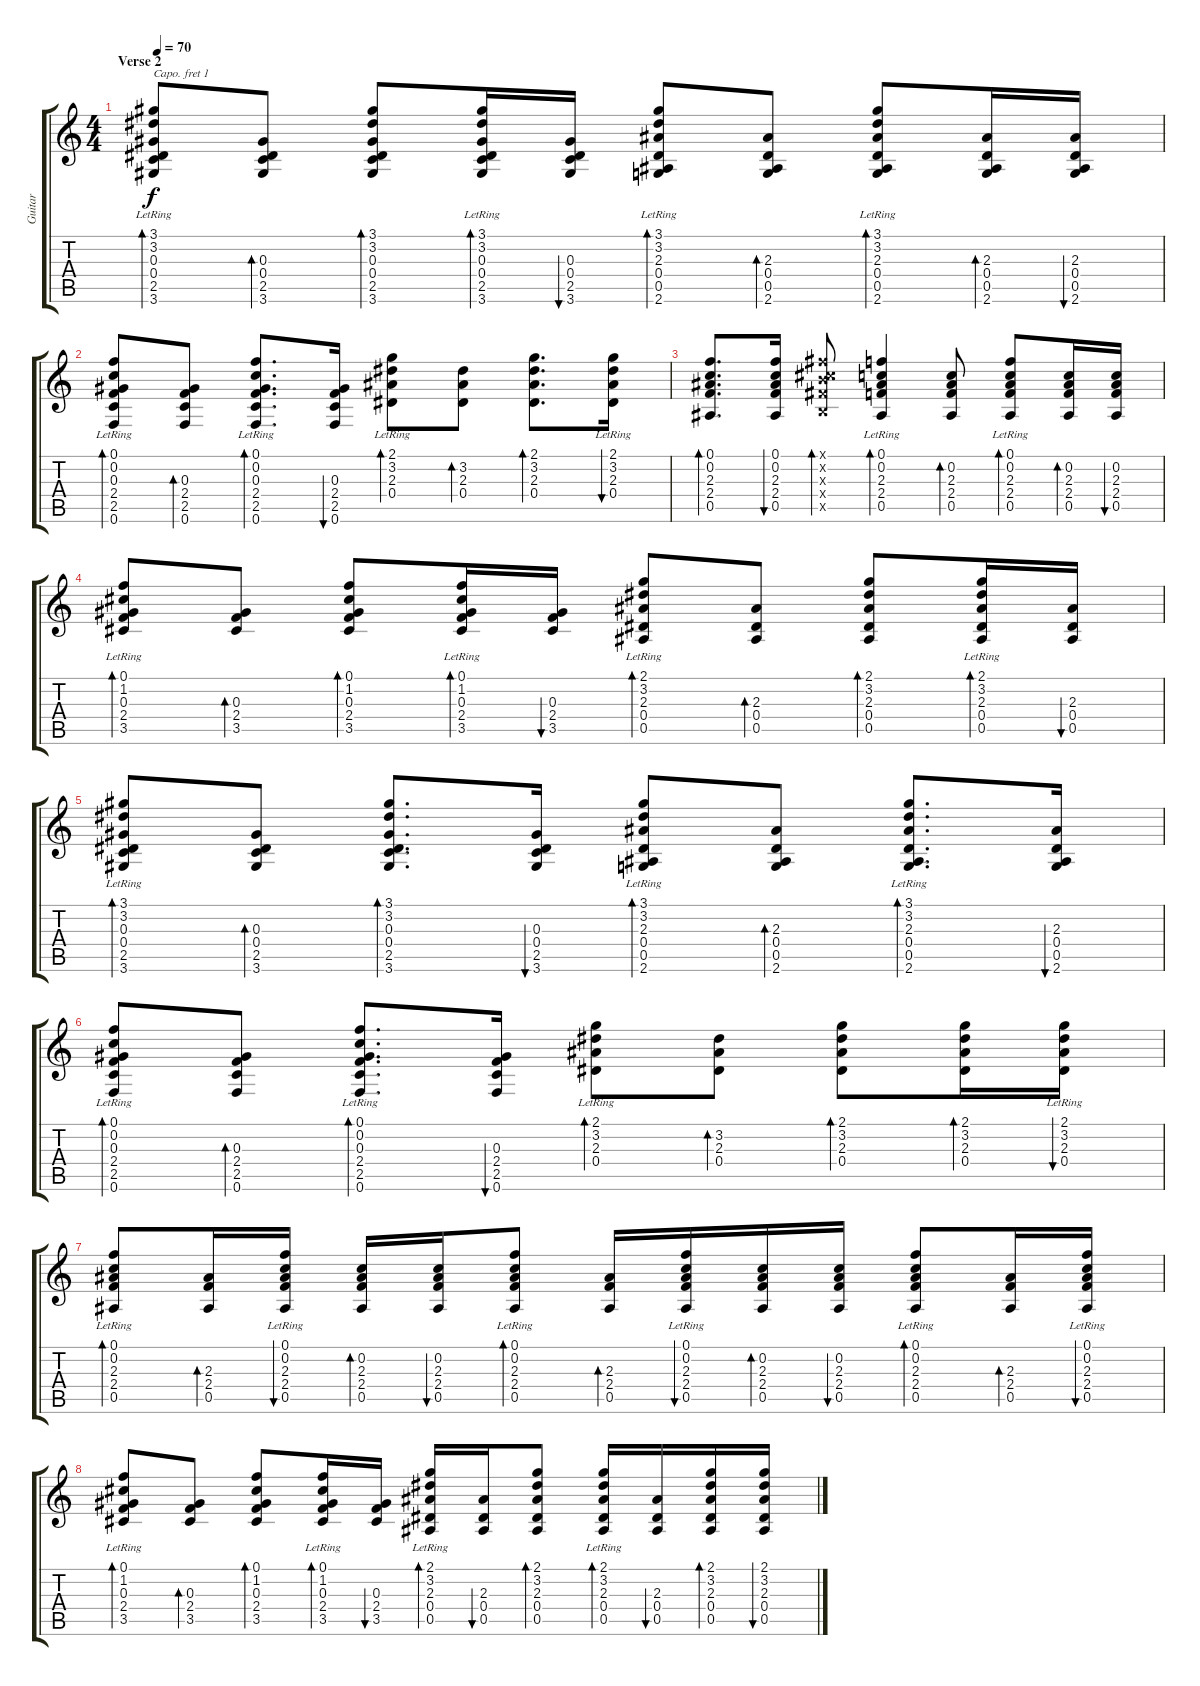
\track ("Guitar" "Guitar") {instrument acousticguitarsteel}
\staff {score tabs}
\capo 1
\tuning (E4 B3 G3 D3 A2 E2) {hide}
\ts (4 4)
\section ("" "Verse 2")
\tempo 70
\clef g2
\ks c
(3.1{lr} 3.2{lr} 0.3 0.4 2.5 3.6).8{bd 30 dy f} (0.3 0.4 2.5 3.6).8{bd 30} (3.1 3.2 0.3 0.4 2.5 3.6).8{bd 30} (3.1 3.2{lr} 0.3 0.4 2.5 3.6).16{bd 30} (0.3 0.4 2.5 3.6).16{bu 30} (3.1{lr} 3.2{lr} 2.3 0.4 0.5 2.6).8{bd 30} (2.3 0.4 0.5 2.6).8{bd 30} (3.1{lr} 3.2{lr} 2.3 0.4 0.5 2.6).8{bd 30} (2.3 0.4 0.5 2.6).16{bd 30} (2.3 0.4 0.5 2.6).16{bu 30} |
(0.1{lr} 0.2{lr} 0.3 2.4 2.5 0.6).8{bd 30} (0.3 2.4 2.5 0.6).8{bd 30} (0.1{lr} 0.2{lr} 0.3 2.4 2.5 0.6).8{d bd 30} (0.3 2.4 2.5 0.6).16{bu 30} (2.1{lr} 3.2 2.3 0.4).8{bd 30} (3.2 2.3 0.4).8{bd 30} (2.1 3.2 2.3 0.4).8{d bd 30} (2.1{lr} 3.2{lr} 2.3 0.4).16{bu 30} |
(0.1 0.2 2.3 2.4 0.5).8{d bd 30} (0.1 0.2 2.3 2.4 0.5).16{bu 30} (1.1{x} 1.2{x} 3.3{x} 3.4{x} 1.5{x}).8{bd 30} (0.1{lr} 0.2 2.3 2.4 0.5).4{bd 30} (0.2 2.3 2.4 0.5).8{bd 30} (0.1{lr} 0.2 2.3 2.4 0.5).8{bd 30} (0.2 2.3 2.4 0.5).16{bd 30} (0.2 2.3 2.4 0.5).16{bu 30} |
(0.1{lr} 1.2{lr} 0.3 2.4 3.5).8{bd 30} (0.3 2.4 3.5).8{bd 30} (0.1 1.2 0.3 2.4 3.5).8{bd 30} (0.1{lr} 1.2{lr} 0.3 2.4 3.5).16{bd 30} (0.3 2.4 3.5).16{bu 30} (2.1{lr} 3.2{lr} 2.3 0.4 0.5).8{bd 30} (2.3 0.4 0.5).8{bd 30} (2.1 3.2 2.3 0.4 0.5).8{bd 30} (2.1{lr} 3.2{lr} 2.3 0.4 0.5).16{bd 30} (2.3 0.4 0.5).16{bu 30} |
(3.1{lr} 3.2{lr} 0.3 0.4 2.5 3.6).8{bd 30} (0.3 0.4 2.5 3.6).8{bd 30} (3.1 3.2 0.3 0.4 2.5 3.6).8{d bd 30} (0.3 0.4 2.5 3.6).16{bu 30} (3.1{lr} 3.2{lr} 2.3 0.4 0.5 2.6).8{bd 30} (2.3 0.4 0.5 2.6).8{bd 30} (3.1{lr} 3.2{lr} 2.3 0.4 0.5 2.6).8{d bd 30} (2.3 0.4 0.5 2.6).16{bu 30} |
(0.1{lr} 0.2{lr} 0.3 2.4 2.5 0.6).8{bd 30} (0.3 2.4 2.5 0.6).8{bd 30} (0.1{lr} 0.2{lr} 0.3 2.4 2.5 0.6).8{d bd 30} (0.3 2.4 2.5 0.6).16{bu 30} (2.1{lr} 3.2 2.3 0.4).8{bd 30} (3.2 2.3 0.4).8{bd 30} (2.1 3.2 2.3 0.4).8{bd 30} (2.1 3.2 2.3 0.4).16{bd 30} (2.1{lr} 3.2{lr} 2.3 0.4).16{bu 30} |
(0.1{lr} 0.2{lr} 2.3 2.4 0.5).8{bd 30} (2.3 2.4 0.5).16{bd 30} (0.1{lr} 0.2 2.3 2.4 0.5).16{bu 30} (0.2 2.3 2.4 0.5).16{bd 30} (0.2 2.3 2.4 0.5).16{bu 30} (0.1{lr} 0.2 2.3 2.4 0.5).8{bd 30} (2.3 2.4 0.5).16{bd 30} (0.1{lr} 0.2 2.3 2.4 0.5).16{bu 30} (0.2 2.3 2.4 0.5).16{bd 30} (0.2 2.3 2.4 0.5).16{bu 30} (0.1{lr} 0.2 2.3 2.4 0.5).8{bd 30} (2.3 2.4 0.5).16{bd 30} (0.1{lr} 0.2 2.3 2.4 0.5).16{bu 30} |
(0.1{lr} 1.2{lr} 0.3 2.4 3.5).8{bd 30} (0.3 2.4 3.5).8{bd 30} (0.1 1.2 0.3 2.4 3.5).8{bd 30} (0.1{lr} 1.2{lr} 0.3 2.4 3.5).16{bd 30} (0.3 2.4 3.5).16{bu 30} (2.1{lr} 3.2{lr} 2.3 0.4 0.5).16{bd 30} (2.3 0.4 0.5).16{bu 30} (2.1 3.2 2.3 0.4 0.5).8{bd 30} (2.1{lr} 3.2{lr} 2.3 0.4 0.5).16{bd 30} (2.3 0.4 0.5).16{bu 30} (2.1 3.2 2.3 0.4 0.5).16{bd 30} (2.1 3.2 2.3 0.4 0.5).16{bu 30}
